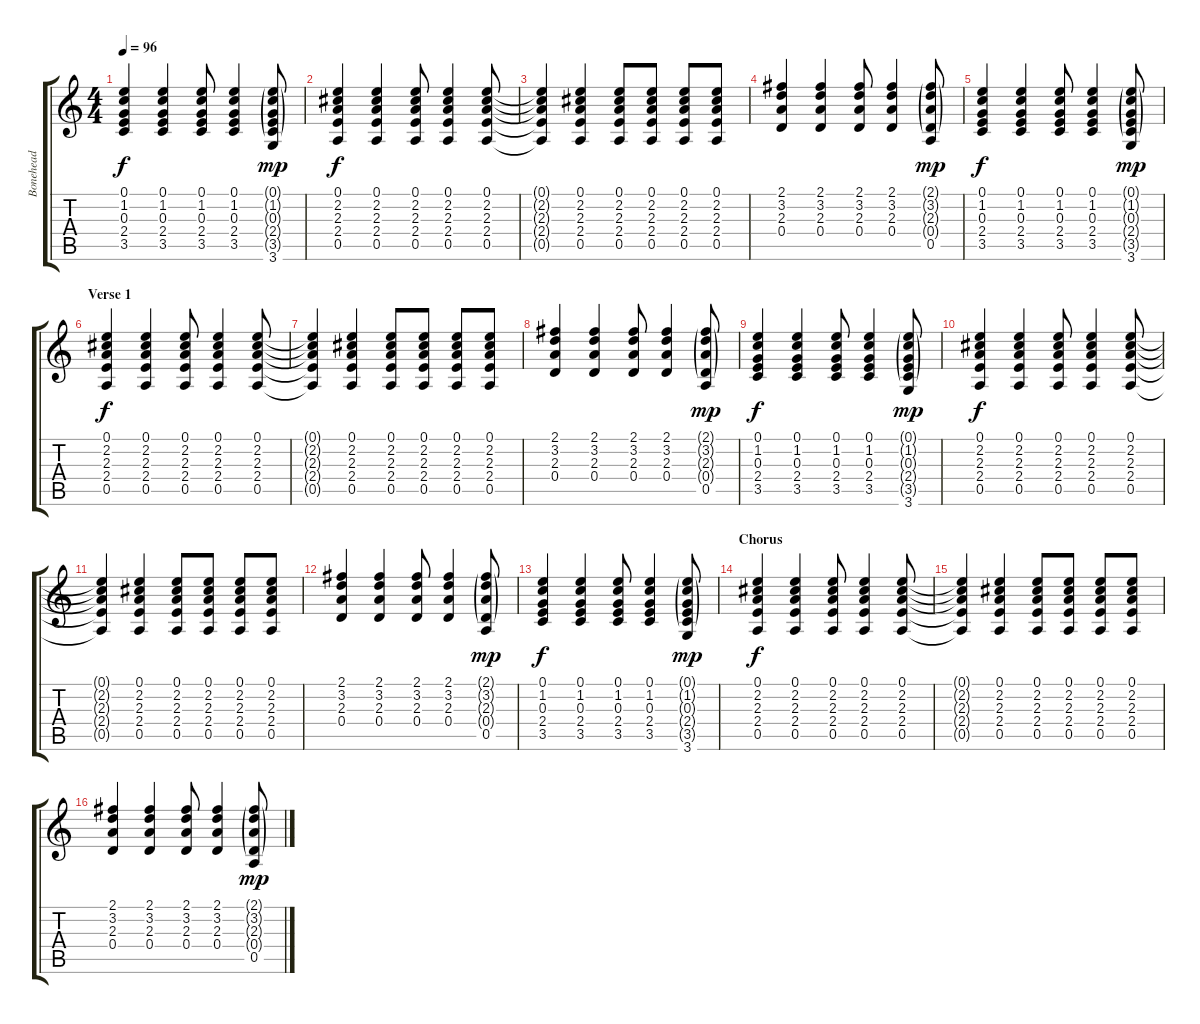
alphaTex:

\track ("Bonehead" "Bonehead") {instrument overdrivenguitar}
\staff {score tabs}
\tuning (E4 B3 G3 D3 A2 E2) {hide}
\ts (4 4)
\tempo 96
\clef g2
\ks c
(0.1 1.2 0.3 2.4 3.5).4{dy f} (0.1 1.2 0.3 2.4 3.5).4 (0.1 1.2 0.3 2.4 3.5).8 (0.1 1.2 0.3 2.4 3.5).4 (0.1{g} 1.2{g} 0.3{g} 2.4{g} 3.5{g} 3.6).8{dy mp} |
(0.1 2.2 2.3 2.4 0.5).4{dy f} (0.1 2.2 2.3 2.4 0.5).4 (0.1 2.2 2.3 2.4 0.5).8 (0.1 2.2 2.3 2.4 0.5).4 (0.1 2.2 2.3 2.4 0.5).8 |
(0.1{t} 2.2{t} 2.3{t} 2.4{t} 0.5{t}).4 (0.1 2.2 2.3 2.4 0.5).4 (0.1 2.2 2.3 2.4 0.5).8 (0.1 2.2 2.3 2.4 0.5).8 (0.1 2.2 2.3 2.4 0.5).8 (0.1 2.2 2.3 2.4 0.5).8 |
(2.1 3.2 2.3 0.4).4 (2.1 3.2 2.3 0.4).4 (2.1 3.2 2.3 0.4).8 (2.1 3.2 2.3 0.4).4 (2.1{g} 3.2{g} 2.3{g} 0.4{g} 0.5).8{dy mp} |
(0.1 1.2 0.3 2.4 3.5).4{dy f} (0.1 1.2 0.3 2.4 3.5).4 (0.1 1.2 0.3 2.4 3.5).8 (0.1 1.2 0.3 2.4 3.5).4 (0.1{g} 1.2{g} 0.3{g} 2.4{g} 3.5{g} 3.6).8{dy mp} |
\section ("" "Verse 1")
(0.1 2.2 2.3 2.4 0.5).4{dy f} (0.1 2.2 2.3 2.4 0.5).4 (0.1 2.2 2.3 2.4 0.5).8 (0.1 2.2 2.3 2.4 0.5).4 (0.1 2.2 2.3 2.4 0.5).8 |
(0.1{t} 2.2{t} 2.3{t} 2.4{t} 0.5{t}).4 (0.1 2.2 2.3 2.4 0.5).4 (0.1 2.2 2.3 2.4 0.5).8 (0.1 2.2 2.3 2.4 0.5).8 (0.1 2.2 2.3 2.4 0.5).8 (0.1 2.2 2.3 2.4 0.5).8 |
(2.1 3.2 2.3 0.4).4 (2.1 3.2 2.3 0.4).4 (2.1 3.2 2.3 0.4).8 (2.1 3.2 2.3 0.4).4 (2.1{g} 3.2{g} 2.3{g} 0.4{g} 0.5).8{dy mp} |
(0.1 1.2 0.3 2.4 3.5).4{dy f} (0.1 1.2 0.3 2.4 3.5).4 (0.1 1.2 0.3 2.4 3.5).8 (0.1 1.2 0.3 2.4 3.5).4 (0.1{g} 1.2{g} 0.3{g} 2.4{g} 3.5{g} 3.6).8{dy mp} |
(0.1 2.2 2.3 2.4 0.5).4{dy f} (0.1 2.2 2.3 2.4 0.5).4 (0.1 2.2 2.3 2.4 0.5).8 (0.1 2.2 2.3 2.4 0.5).4 (0.1 2.2 2.3 2.4 0.5).8 |
(0.1{t} 2.2{t} 2.3{t} 2.4{t} 0.5{t}).4 (0.1 2.2 2.3 2.4 0.5).4 (0.1 2.2 2.3 2.4 0.5).8 (0.1 2.2 2.3 2.4 0.5).8 (0.1 2.2 2.3 2.4 0.5).8 (0.1 2.2 2.3 2.4 0.5).8 |
(2.1 3.2 2.3 0.4).4 (2.1 3.2 2.3 0.4).4 (2.1 3.2 2.3 0.4).8 (2.1 3.2 2.3 0.4).4 (2.1{g} 3.2{g} 2.3{g} 0.4{g} 0.5).8{dy mp} |
(0.1 1.2 0.3 2.4 3.5).4{dy f} (0.1 1.2 0.3 2.4 3.5).4 (0.1 1.2 0.3 2.4 3.5).8 (0.1 1.2 0.3 2.4 3.5).4 (0.1{g} 1.2{g} 0.3{g} 2.4{g} 3.5{g} 3.6).8{dy mp} |
\section ("" "Chorus")
(0.1 2.2 2.3 2.4 0.5).4{dy f} (0.1 2.2 2.3 2.4 0.5).4 (0.1 2.2 2.3 2.4 0.5).8 (0.1 2.2 2.3 2.4 0.5).4 (0.1 2.2 2.3 2.4 0.5).8 |
(0.1{t} 2.2{t} 2.3{t} 2.4{t} 0.5{t}).4 (0.1 2.2 2.3 2.4 0.5).4 (0.1 2.2 2.3 2.4 0.5).8 (0.1 2.2 2.3 2.4 0.5).8 (0.1 2.2 2.3 2.4 0.5).8 (0.1 2.2 2.3 2.4 0.5).8 |
(2.1 3.2 2.3 0.4).4 (2.1 3.2 2.3 0.4).4 (2.1 3.2 2.3 0.4).8 (2.1 3.2 2.3 0.4).4 (2.1{g} 3.2{g} 2.3{g} 0.4{g} 0.5).8{dy mp}
